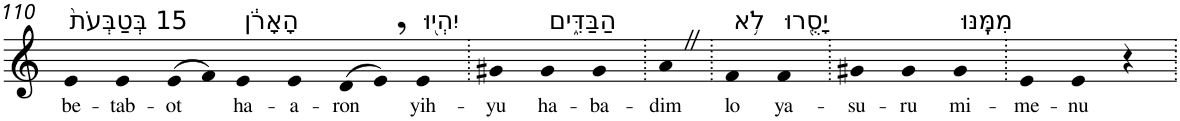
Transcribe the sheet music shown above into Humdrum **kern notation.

**kern	**text
*part1	*part1
*staff1	*staff1
*I"Piano	*
*I'Pno	*
!!LO:PB:g=z
*clefG2	*
*k[]	*
=110	=110
!LO:TX:a:t=15 בְּטַבְּעֹת֙	!
!	!LO:LY:b
4e	be-
!	!LO:LY:b
4e	-tab-
!	!LO:LY:b
(>8e	-ot
8f)	.
!LO:TX:a:t=הָאָרֹ֔ן	!
!	!LO:LY:b
4e	ha-
!	!LO:LY:b
4e	-a-
!	!LO:LY:b
(>8d	-ron
8e,)	.
!LO:TX:a:t=יִהְי֖וּ	!
!	!LO:LY:b
4e	yih-
=111.	=111.
!	!LO:LY:b
4g#X	-yu
!LO:TX:a:t=הַבַּדִּ֑ים	!
!	!LO:LY:b
4g#	ha-
!	!LO:LY:b
4g#	-ba-
=112.	=112.
!	!LO:LY:b
4aZ	-dim
=113.	=113.
!LO:TX:a:t=לֹ֥א	!
!	!LO:LY:b
4f	lo
!LO:TX:a:t=יָסֻ֖רוּ	!
!	!LO:LY:b
4f	ya-
=114.	=114.
!	!LO:LY:b
4g#X	-su-
!	!LO:LY:b
4g#	-ru
!LO:TX:a:t=מִמֶּֽנּוּ	!
!	!LO:LY:b
4g#	mi-
=115.	=115.
!	!LO:LY:b
4e	-me-
!	!LO:LY:b
4e	-nu
4r	.
=.	=.
*-	*-
